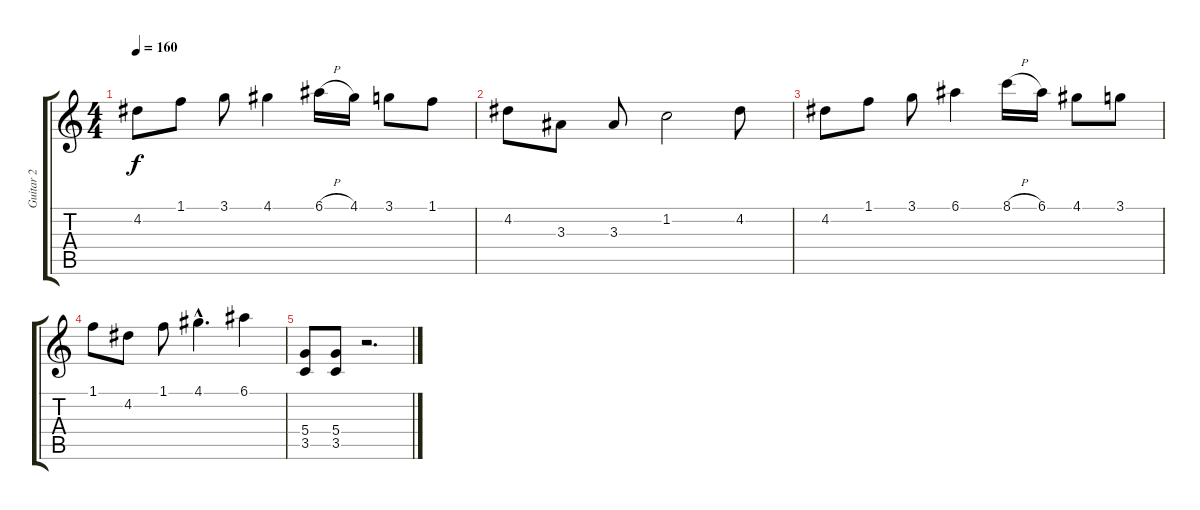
\track ("Guitar 2" "Guitar 2") {instrument distortionguitar}
\staff {score tabs}
\tuning (E4 B3 G3 D3 A2 E2) {hide}
\ts (4 4)
\tempo 160
\clef g2
\ks c
4.2.8{dy f} 1.1.8 3.1.8 4.1.4 6.1{h}.16 4.1.16 3.1.8 1.1.8 |
4.2.8 3.3.8 3.3.8 1.2.2 4.2.8 |
4.2.8 1.1.8 3.1.8 6.1.4 8.1{h}.16 6.1.16 4.1.8 3.1.8 |
1.1.8 4.2.8 1.1.8 4.1{hac}.4{d} 6.1.4 |
(5.4 3.5).8 (5.4 3.5).8 r.2{d}
